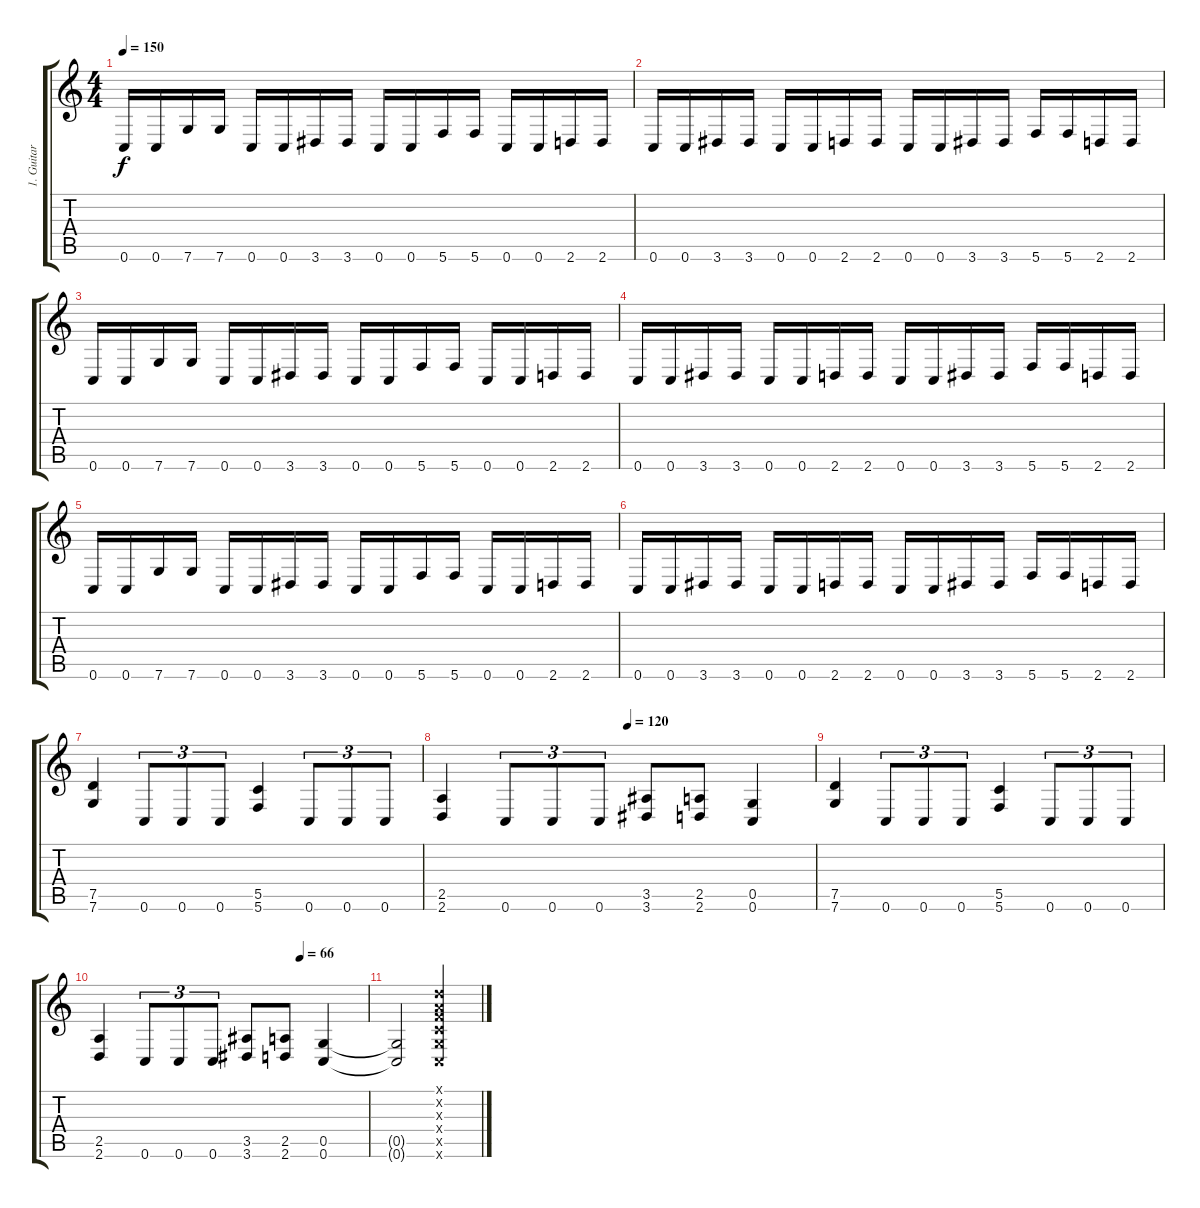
\track ("1. Guitar" "1. Guitar") {instrument distortionguitar}
\staff {score tabs}
\tuning (D4 A3 F3 C3 G2 C2) {hide}
\ts (4 4)
\tempo 150
\clef g2
\ks c
0.6.16{dy f} 0.6.16 7.6.16 7.6.16 0.6.16 0.6.16 3.6.16 3.6.16 0.6.16 0.6.16 5.6.16 5.6.16 0.6.16 0.6.16 2.6.16 2.6.16 |
0.6.16 0.6.16 3.6.16 3.6.16 0.6.16 0.6.16 2.6.16 2.6.16 0.6.16 0.6.16 3.6.16 3.6.16 5.6.16 5.6.16 2.6.16 2.6.16 |
0.6.16 0.6.16 7.6.16 7.6.16 0.6.16 0.6.16 3.6.16 3.6.16 0.6.16 0.6.16 5.6.16 5.6.16 0.6.16 0.6.16 2.6.16 2.6.16 |
0.6.16 0.6.16 3.6.16 3.6.16 0.6.16 0.6.16 2.6.16 2.6.16 0.6.16 0.6.16 3.6.16 3.6.16 5.6.16 5.6.16 2.6.16 2.6.16 |
0.6.16 0.6.16 7.6.16 7.6.16 0.6.16 0.6.16 3.6.16 3.6.16 0.6.16 0.6.16 5.6.16 5.6.16 0.6.16 0.6.16 2.6.16 2.6.16 |
0.6.16 0.6.16 3.6.16 3.6.16 0.6.16 0.6.16 2.6.16 2.6.16 0.6.16 0.6.16 3.6.16 3.6.16 5.6.16 5.6.16 2.6.16 2.6.16 |
(7.5 7.6).4 0.6.8{tu (3 2)} 0.6.8{tu (3 2)} 0.6.8{tu (3 2)} (5.5 5.6).4 0.6.8{tu (3 2)} 0.6.8{tu (3 2)} 0.6.8{tu (3 2)} |
\tempo (120 0.5)
(2.5 2.6).4 0.6.8{tu (3 2)} 0.6.8{tu (3 2)} 0.6.8{tu (3 2)} (3.5 3.6).8 (2.5 2.6).8 (0.5 0.6).4 |
(7.5 7.6).4 0.6.8{tu (3 2)} 0.6.8{tu (3 2)} 0.6.8{tu (3 2)} (5.5 5.6).4 0.6.8{tu (3 2)} 0.6.8{tu (3 2)} 0.6.8{tu (3 2)} |
\tempo (66 0.75)
(2.5 2.6).4 0.6.8{tu (3 2)} 0.6.8{tu (3 2)} 0.6.8{tu (3 2)} (3.5 3.6).8 (2.5 2.6).8 (0.5 0.6).4 |
(0.5{t} 0.6{t}).2 (0.1{x} 0.2{x} 0.3{x} 0.4{x} 0.5{x} 0.6{x}).2
